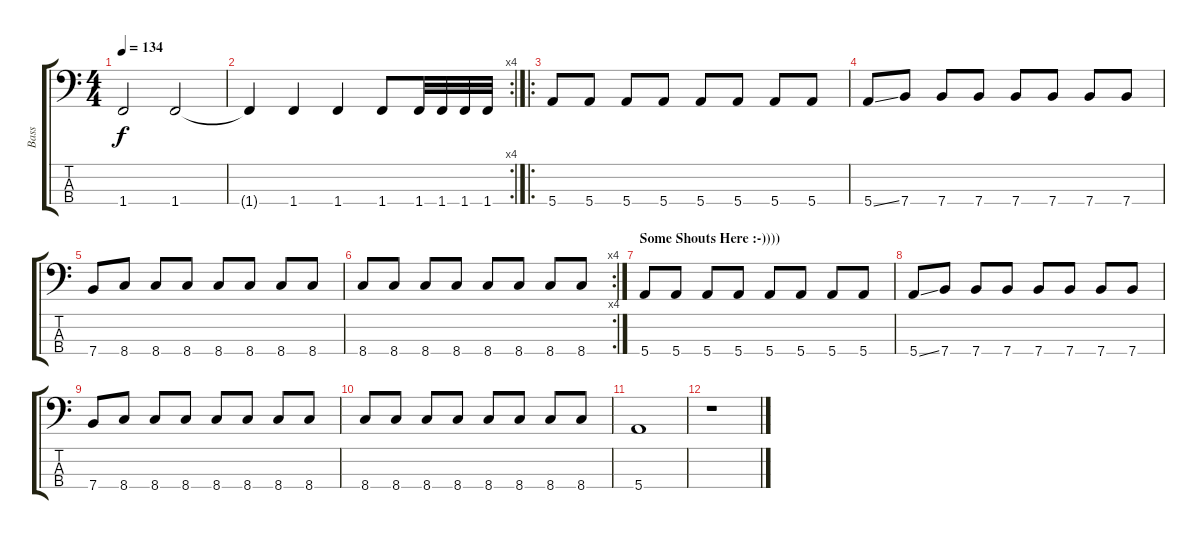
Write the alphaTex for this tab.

\track ("Bass" "Bass") {instrument electricbassfinger}
\staff {score tabs}
\tuning (G2 D2 A1 E1) {hide}
\ts (4 4)
\tempo 134
\clef f4
\ks c
1.4.2{dy f} 1.4.2 |
\rc 4
1.4{t}.4 1.4.4 1.4.4 1.4.8 1.4.32 1.4.32 1.4.32 1.4.32 |
\ro
5.4.8 5.4.8 5.4.8 5.4.8 5.4.8 5.4.8 5.4.8 5.4.8 |
5.4{ss}.8 7.4.8 7.4.8 7.4.8 7.4.8 7.4.8 7.4.8 7.4.8 |
7.4.8 8.4.8 8.4.8 8.4.8 8.4.8 8.4.8 8.4.8 8.4.8 |
\rc 4
8.4.8 8.4.8 8.4.8 8.4.8 8.4.8 8.4.8 8.4.8 8.4.8 |
\section ("" "Some Shouts Here :-))))")
5.4.8 5.4.8 5.4.8 5.4.8 5.4.8 5.4.8 5.4.8 5.4.8 |
5.4{ss}.8 7.4.8 7.4.8 7.4.8 7.4.8 7.4.8 7.4.8 7.4.8 |
7.4.8 8.4.8 8.4.8 8.4.8 8.4.8 8.4.8 8.4.8 8.4.8 |
8.4.8 8.4.8 8.4.8 8.4.8 8.4.8 8.4.8 8.4.8 8.4.8 |
5.4.1 |
r.1
